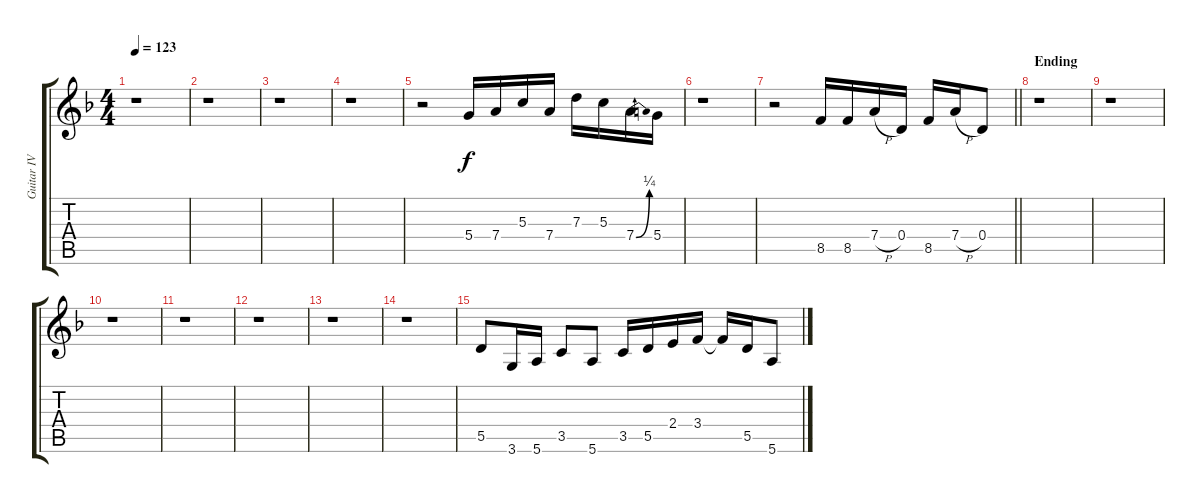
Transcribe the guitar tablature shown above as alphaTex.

\track ("Guitar IV" "Guitar IV") {instrument distortionguitar}
\staff {score tabs}
\tuning (E4 B3 G3 D3 A2 E2) {hide}
\ts (4 4)
\tempo 123
\clef g2
\ks dminor
r.1{dy f} |
r.1 |
r.1 |
r.1 |
r.2 5.4.16 7.4.16 5.3.16 7.4.16 7.3.16 5.3.16 7.4{be (bend 0 0 60 1)}.16 5.4.16 |
r.1 |
\barLineRight lightlight
r.2 8.5.16 8.5.16 7.4{h}.16 0.4.16 8.5.16 7.4{h}.16 0.4.8 |
\section ("" "Ending")
r.1 |
r.1 |
r.1 |
r.1 |
r.1 |
r.1 |
r.1 |
5.5.8 3.6.16 5.6.16 3.5.8 5.6.8 3.5.16 5.5.16 2.4.16 3.4.16 3.4{t}.16 5.5.16 5.6.8
